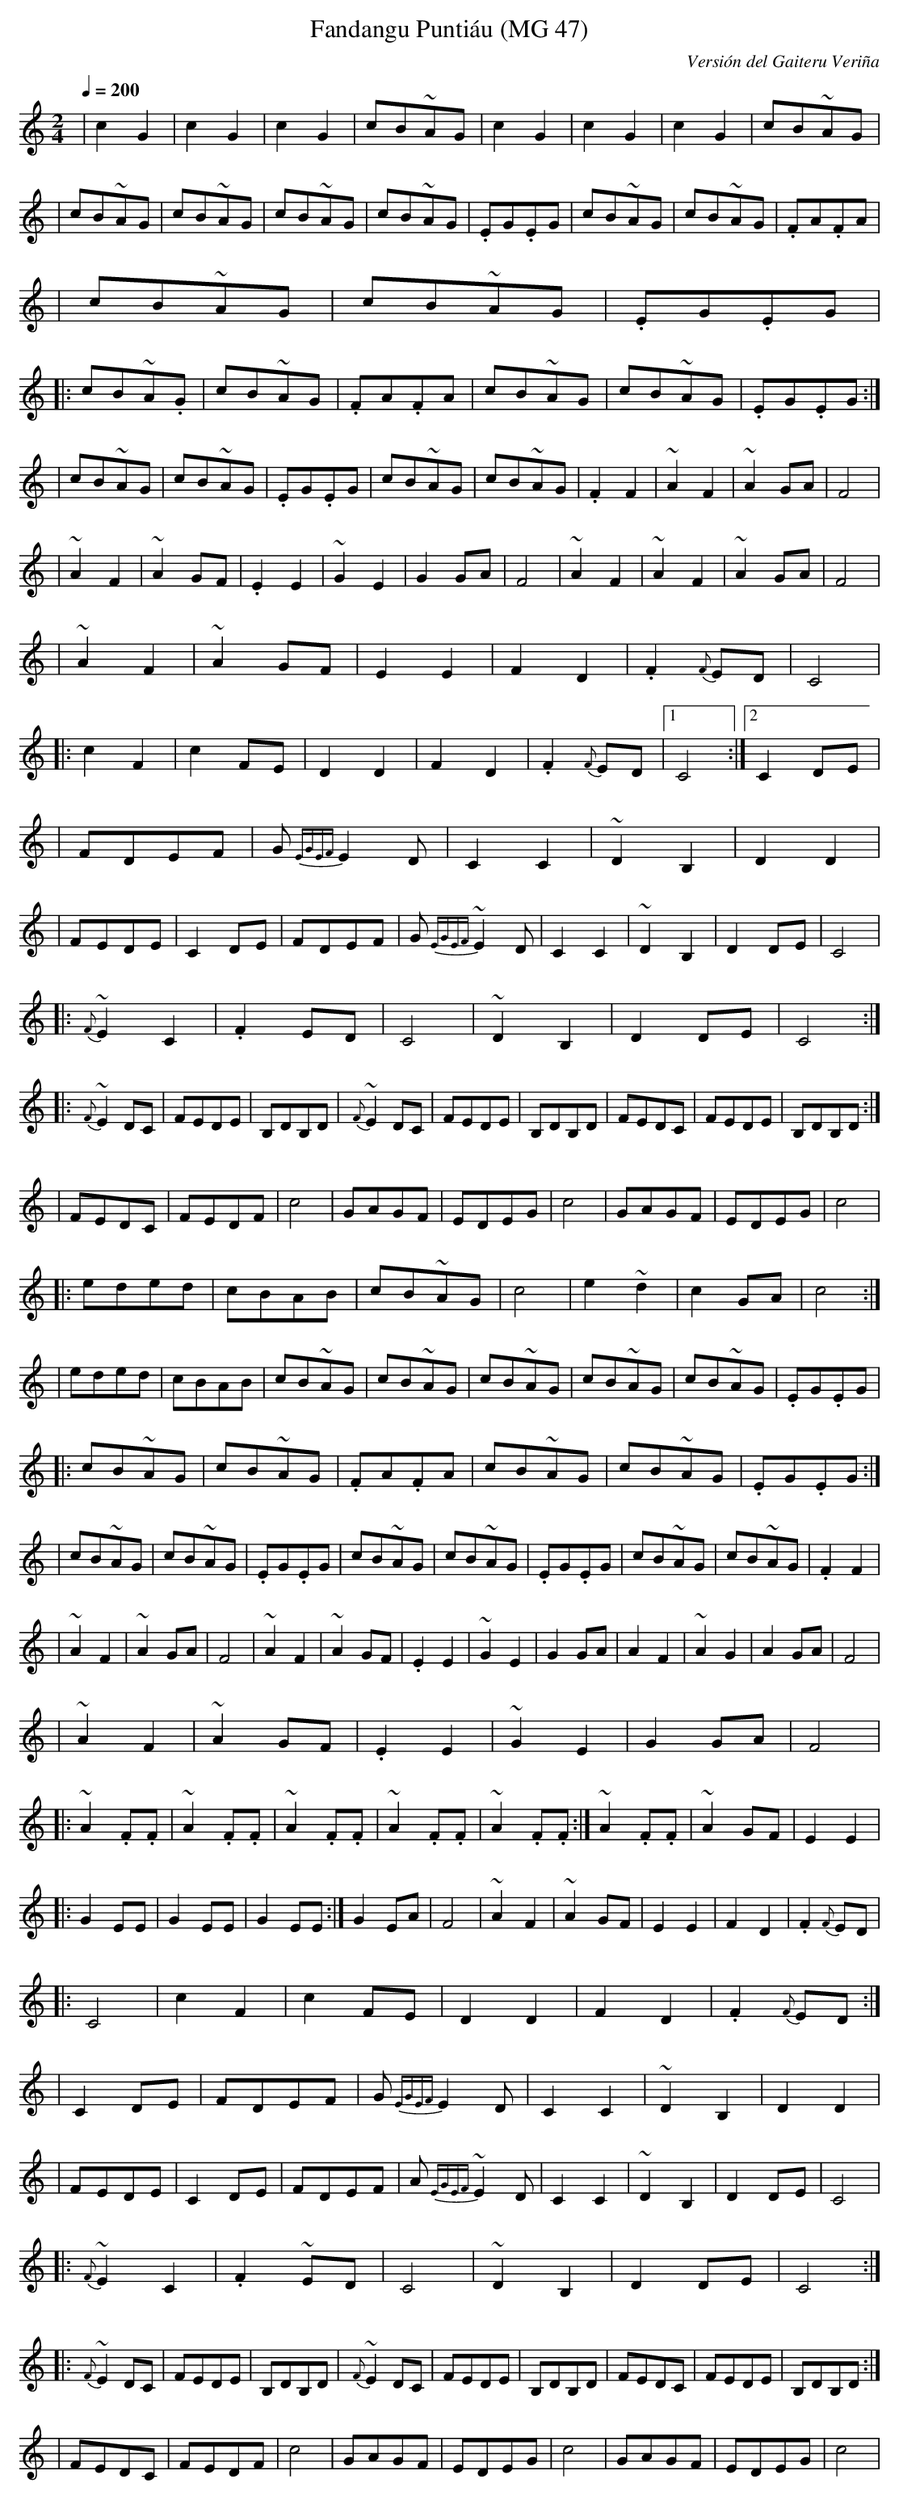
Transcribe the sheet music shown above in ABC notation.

X:1
T:Fandangu Puntiáu (MG 47)
C:Versión del Gaiteru Veriña
M:2/4
L:1/8
Q:1/4=200
E:Nivel 4
K:C
|c2 G2|c2 G2|c2 G2|cB~AG|c2 G2|c2 G2|c2 G2|cB~AG|
|cB~AG|cB~AG|cB~AG|cB~AG|.EG.EG|cB~AG|cB~AG|.FA.FA|
|cB~AG|cB~AG|.EG.EG|
|: cB~A.G|cB~AG|.FA.FA|cB~AG|cB~AG|.EG.EG :|
|cB~AG|cB~AG|.EG.EG|cB~AG|cB~AG|.F2 F2|~A2 F2|~A2 GA|F4|
|~A2 F2|~A2 GF|.E2 E2|~G2 E2|G2 GA|F4|~A2 F2|~A2 F2|~A2 GA|F4|
|~A2 F2|~A2 GF|E2 E2|F2 D2|.F2 {F}ED|C4|
|: c2 F2|c2 FE|D2 D2|F2 D2|.F2 {F}ED|[1 C4 :|[2 C2 DE|
|FDEF|G {EGEF}E2 D|C2 C2|~D2 B,2|D2 D2|
|FEDE|C2 DE|FDEF|G {EGEF}~E2 D|C2 C2|~D2 B,2|D2 DE|C4|
|: {F}~E2 C2|.F2 ED|C4|~D2 B,2|D2 DE|C4 :|
|: {F}~E2 DC|FEDE|B,DB,D|{F}~E2 DC|FEDE|B,DB,D|FEDC|FEDE|B,DB,D :|
|FEDC|FEDF|c4|GAGF|EDEG|c4|GAGF|EDEG|c4|
|: eded|cBAB|cB~AG|c4|e2 ~d2|c2 GA|c4 :|
|eded|cBAB|cB~AG|cB~AG|cB~AG|cB~AG|cB~AG|.EG.EG|
|: cB~AG|cB~AG|.FA.FA|cB~AG|cB~AG|.EG.EG :|
|cB~AG|cB~AG|.EG.EG|cB~AG|cB~AG|.EG.EG|cB~AG|cB~AG|.F2 F2|
|~A2 F2|~A2 GA|F4|~A2 F2|~A2 GF|.E2 E2|~G2 E2|G2 GA|A2 F2|~A2 G2|A2 GA|F4|
|~A2 F2|~A2 GF|.E2 E2|~G2 E2|G2 GA|F4|
|: ~A2 .F.F|~A2 .F.F|~A2 .F.F|~A2 .F.F|~A2 .F.F :|~A2 .F.F|~A2 GF|E2 E2|
|: G2 EE|G2 EE|G2 EE :|G2 EA|F4|~A2 F2|~A2 GF|E2 E2|F2 D2|.F2 {F}ED|
|: C4|c2 F2|c2 FE|D2 D2|F2 D2|.F2 {F}ED :|
|C2 DE|FDEF|G {EGEF}E2 D|C2 C2|~D2 B,2|D2 D2|
|FEDE|C2 DE|FDEF|A {EGEF}~E2 D|C2 C2|~D2 B,2|D2 DE|C4|
|: {F}~E2 C2|.F2 ~ED|C4|~D2 B,2|D2 DE|C4 :|
|: {F}~E2 DC|FEDE|B,DB,D|{F}~E2 DC|FEDE|B,DB,D|FEDC|FEDE|B,DB,D :|
|FEDC|FEDF|c4|GAGF|EDEG|c4|GAGF|EDEG|c4|
